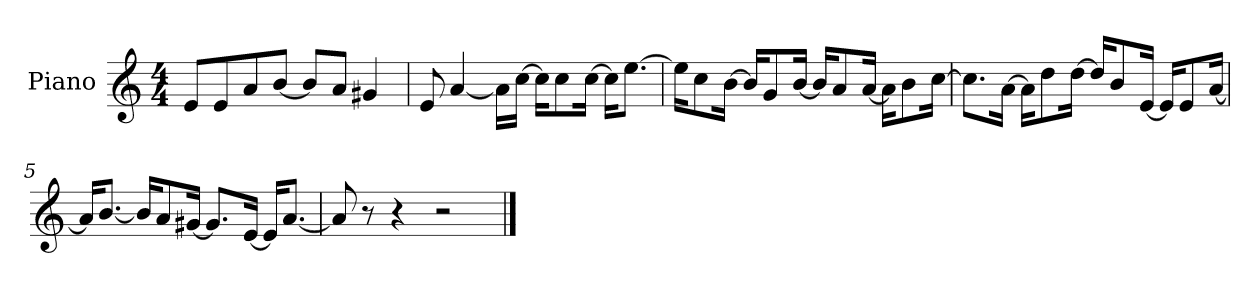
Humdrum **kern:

**kern
*part1
*staff1
*I"Piano
*I'P-no
*clefG2
*k[]
*M4/4
*MM90
=1
8e/L
8e/
8a/
[8b/J
8b/L]
8a/J
4g#X/
=2
8e/
[4a/
16a\LL]
[16cc\JJ
16cc\KL]
8cc\
[16cc\Jk
16cc\KL]
[8.ee\J
=3
16ee\KL]
8cc\
[16b\Jk
16b/KL]
8g/
[16b/Jk
16b/KL]
8a/
[16a/Jk
16a\KL]
8b\
[16cc\Jk
=4
8.cc\L]
[16a\Jk
16a\KL]
8dd\
[16dd\Jk
16dd/KL]
8b/
[16e/Jk
16e/KL]
8e/
[16a/Jk
!!LO:LB:g=z
=5
16a/KL]
[8.b/J
16b/KL]
8a/
[16g#X/Jk
8.g#/L]
[16e/Jk
16e/KL]
[8.a/J
=6
8a/]
8r
4r
2r
==
*-
